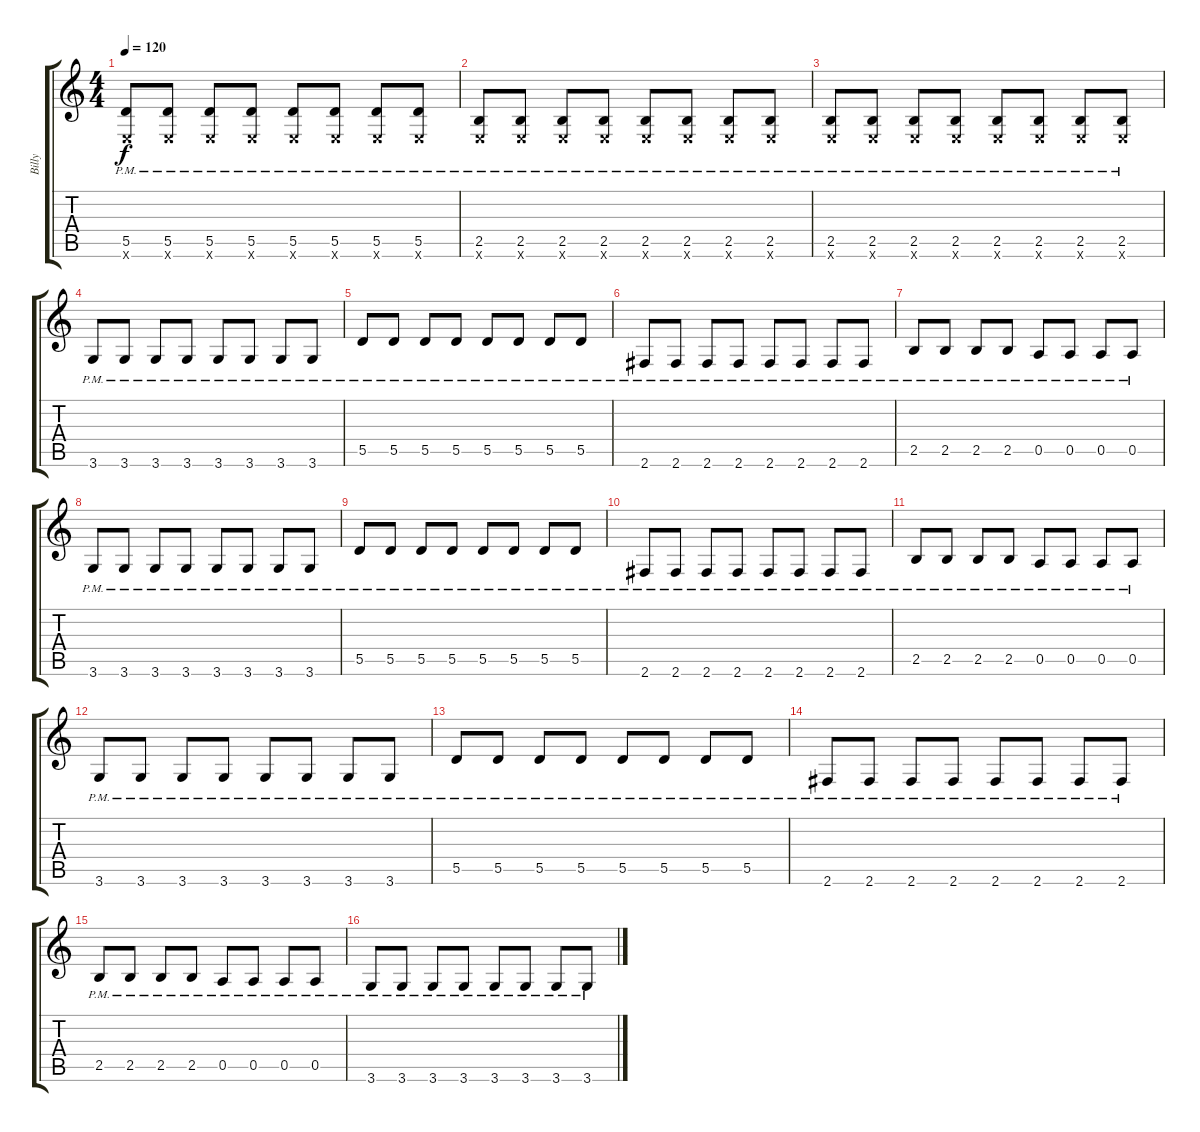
\track ("Billy" "Billy") {instrument overdrivenguitar}
\staff {score tabs}
\tuning (E4 B3 G3 D3 A2 E2) {hide}
\ts (4 4)
\tempo 120
\clef g2
\ks c
(5.5{pm} 0.6{x}).8{dy f} (5.5{pm} 0.6{x}).8 (5.5{pm} 0.6{x}).8 (5.5{pm} 0.6{x}).8 (5.5{pm} 0.6{x}).8 (5.5{pm} 0.6{x}).8 (5.5{pm} 0.6{x}).8 (5.5{pm} 0.6{x}).8 |
(2.5{pm} 0.6{x}).8 (2.5{pm} 0.6{x}).8 (2.5{pm} 0.6{x}).8 (2.5{pm} 0.6{x}).8 (2.5{pm} 0.6{x}).8 (2.5{pm} 0.6{x}).8 (2.5{pm} 0.6{x}).8 (2.5{pm} 0.6{x}).8 |
(2.5{pm} 0.6{x}).8 (2.5{pm} 0.6{x}).8 (2.5{pm} 0.6{x}).8 (2.5{pm} 0.6{x}).8 (2.5{pm} 0.6{x}).8 (2.5{pm} 0.6{x}).8 (2.5{pm} 0.6{x}).8 (2.5{pm} 0.6{x}).8 |
3.6{pm}.8 3.6{pm}.8 3.6{pm}.8 3.6{pm}.8 3.6{pm}.8 3.6{pm}.8 3.6{pm}.8 3.6{pm}.8 |
5.5{pm}.8 5.5{pm}.8 5.5{pm}.8 5.5{pm}.8 5.5{pm}.8 5.5{pm}.8 5.5{pm}.8 5.5{pm}.8 |
2.6{pm}.8 2.6{pm}.8 2.6{pm}.8 2.6{pm}.8 2.6{pm}.8 2.6{pm}.8 2.6{pm}.8 2.6{pm}.8 |
2.5{pm}.8 2.5{pm}.8 2.5{pm}.8 2.5{pm}.8 0.5{pm}.8 0.5{pm}.8 0.5{pm}.8 0.5{pm}.8 |
3.6{pm}.8 3.6{pm}.8 3.6{pm}.8 3.6{pm}.8 3.6{pm}.8 3.6{pm}.8 3.6{pm}.8 3.6{pm}.8 |
5.5{pm}.8 5.5{pm}.8 5.5{pm}.8 5.5{pm}.8 5.5{pm}.8 5.5{pm}.8 5.5{pm}.8 5.5{pm}.8 |
2.6{pm}.8 2.6{pm}.8 2.6{pm}.8 2.6{pm}.8 2.6{pm}.8 2.6{pm}.8 2.6{pm}.8 2.6{pm}.8 |
2.5{pm}.8 2.5{pm}.8 2.5{pm}.8 2.5{pm}.8 0.5{pm}.8 0.5{pm}.8 0.5{pm}.8 0.5{pm}.8 |
3.6{pm}.8 3.6{pm}.8 3.6{pm}.8 3.6{pm}.8 3.6{pm}.8 3.6{pm}.8 3.6{pm}.8 3.6{pm}.8 |
5.5{pm}.8 5.5{pm}.8 5.5{pm}.8 5.5{pm}.8 5.5{pm}.8 5.5{pm}.8 5.5{pm}.8 5.5{pm}.8 |
2.6{pm}.8 2.6{pm}.8 2.6{pm}.8 2.6{pm}.8 2.6{pm}.8 2.6{pm}.8 2.6{pm}.8 2.6{pm}.8 |
2.5{pm}.8 2.5{pm}.8 2.5{pm}.8 2.5{pm}.8 0.5{pm}.8 0.5{pm}.8 0.5{pm}.8 0.5{pm}.8 |
3.6{pm}.8 3.6{pm}.8 3.6{pm}.8 3.6{pm}.8 3.6{pm}.8 3.6{pm}.8 3.6{pm}.8 3.6{pm}.8
